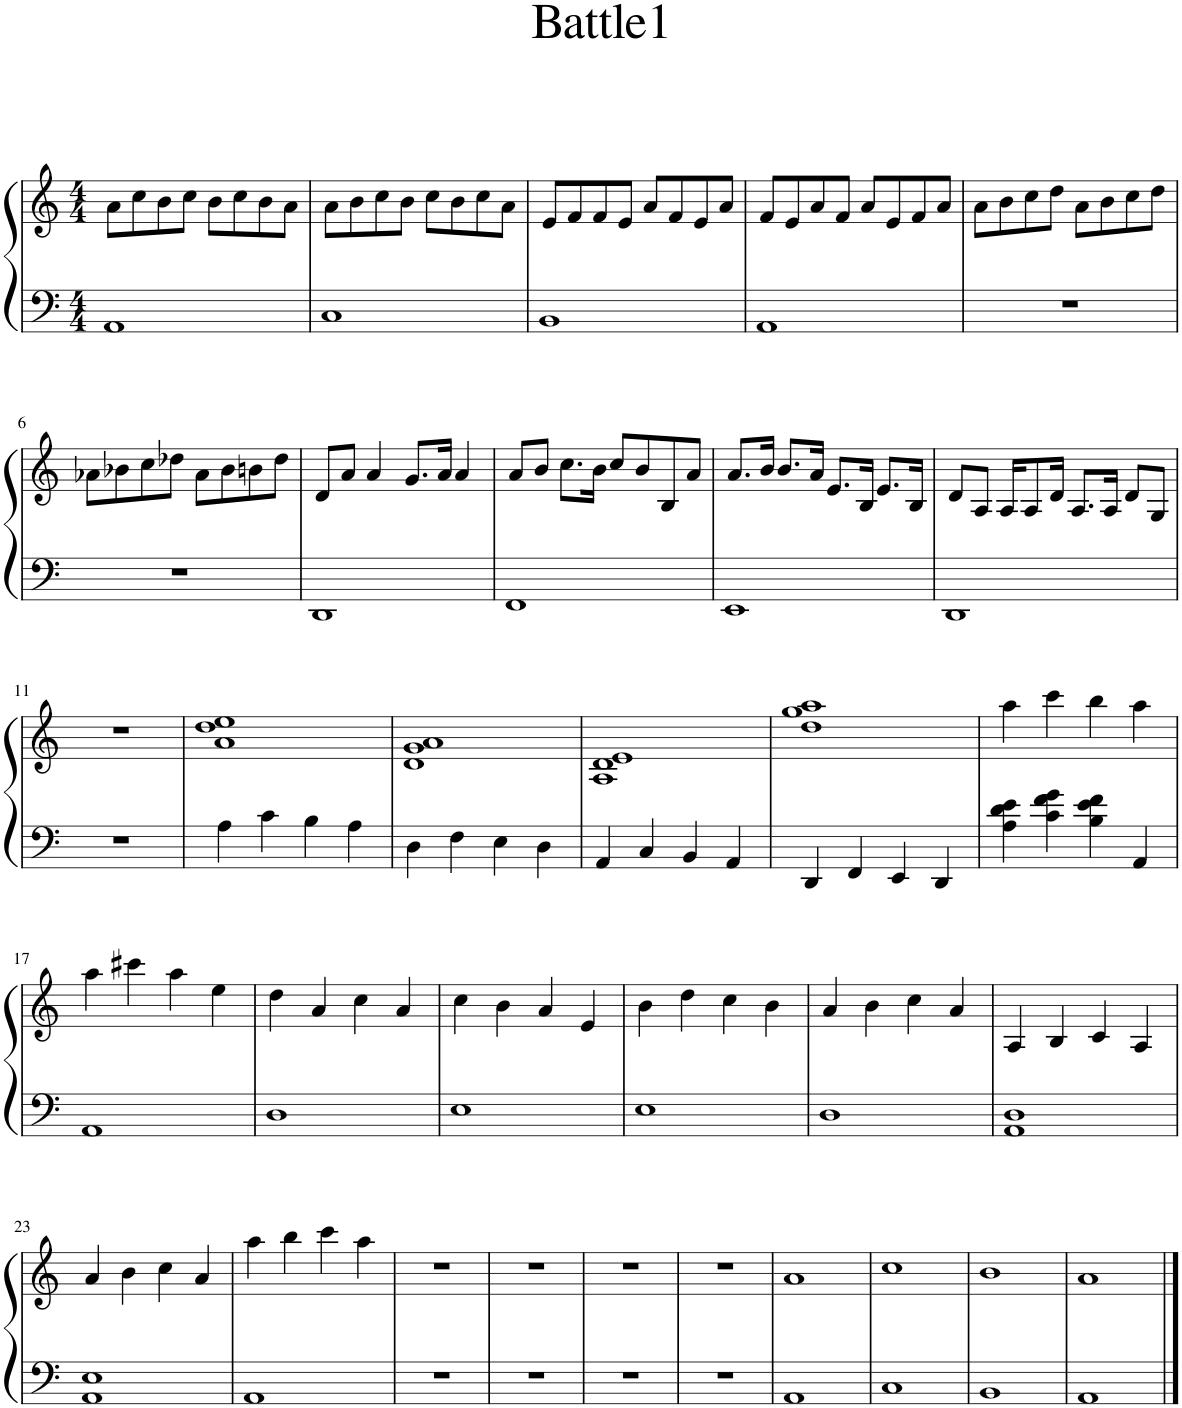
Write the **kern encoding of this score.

**kern	**kern
*part1	*part1
*staff2	*staff1
*I"Piano	*
*I'Pno.	*
*clefF4	*clefG2
*k[]	*k[]
*M4/4	*M4/4
=1	=1
1AA	8a\L
.	8cc\
.	8b\
.	8cc\J
.	8b\L
.	8cc\
.	8b\
.	8a\J
=2	=2
1C	8a\L
.	8b\
.	8cc\
.	8b\J
.	8cc\L
.	8b\
.	8cc\
.	8a\J
=3	=3
1BB	8e/L
.	8f/
.	8f/
.	8e/J
.	8a/L
.	8f/
.	8e/
.	8a/J
=4	=4
1AA	8f/L
.	8e/
.	8a/
.	8f/J
.	8a/L
.	8e/
.	8f/
.	8a/J
=5	=5
1r	8a\L
.	8b\
.	8cc\
.	8dd\J
.	8a\L
.	8b\
.	8cc\
.	8dd\J
!!LO:LB:g=z
=6	=6
1r	8a-X\L
.	8b-X\
.	8cc\
.	8dd-X\J
.	8a-\L
.	8b-\
.	8bn\
.	8dd-\J
=7	=7
1DD	8d/L
.	8a/J
.	4a/
.	8.g/L
.	16a/Jk
.	4a/
=8	=8
1FF	8a/L
.	8b/J
.	8.cc\L
.	16b\Jk
.	8cc/L
.	8b/
.	8B/
.	8a/J
=9	=9
1EE	8.a/L
.	16b/Jk
.	8.b/L
.	16a/Jk
.	8.e/L
.	16B/Jk
.	8.e/L
.	16B/Jk
=10	=10
1DD	8d/L
.	8A/J
.	16A/KL
.	8A/
.	16d/Jk
.	8.A/L
.	16A/Jk
.	8d/L
.	8G/J
!!LO:LB:g=z
=11	=11
1r	1r
=12	=12
4A\	1a 1dd 1ee
4c\	.
4B\	.
4A\	.
=13	=13
4D\	1d 1g 1a
4F\	.
4E\	.
4D\	.
=14	=14
4AA/	1A 1d 1e
4C/	.
4BB/	.
4AA/	.
=15	=15
4DD/	1dd 1gg 1aa
4FF/	.
4EE/	.
4DD/	.
=16	=16
4A\ 4d\ 4e\	4aa\
4c\ 4f\ 4g\	4ccc\
4B\ 4e\ 4f\	4bb\
4AA/	4aa\
!!LO:LB:g=z
=17	=17
1AA	4aa\
.	4ccc#X\
.	4aa\
.	4ee\
=18	=18
1D	4dd\
.	4a/
.	4cc\
.	4a/
=19	=19
1E	4cc\
.	4b\
.	4a/
.	4e/
=20	=20
1E	4b\
.	4dd\
.	4cc\
.	4b\
=21	=21
1D	4a/
.	4b\
.	4cc\
.	4a/
=22	=22
1AA 1D	4A/
.	4B/
.	4c/
.	4A/
!!LO:LB:g=z
=23	=23
1AA 1E	4a/
.	4b\
.	4cc\
.	4a/
=24	=24
1AA	4aa\
.	4bb\
.	4ccc\
.	4aa\
=25	=25
1r	1r
=26	=26
1r	1r
=27	=27
1r	1r
=28	=28
1r	1r
=29	=29
1AA	1a
=30	=30
1C	1cc
=31	=31
1BB	1b
=32	=32
1AA	1a
==	==
*-	*-
